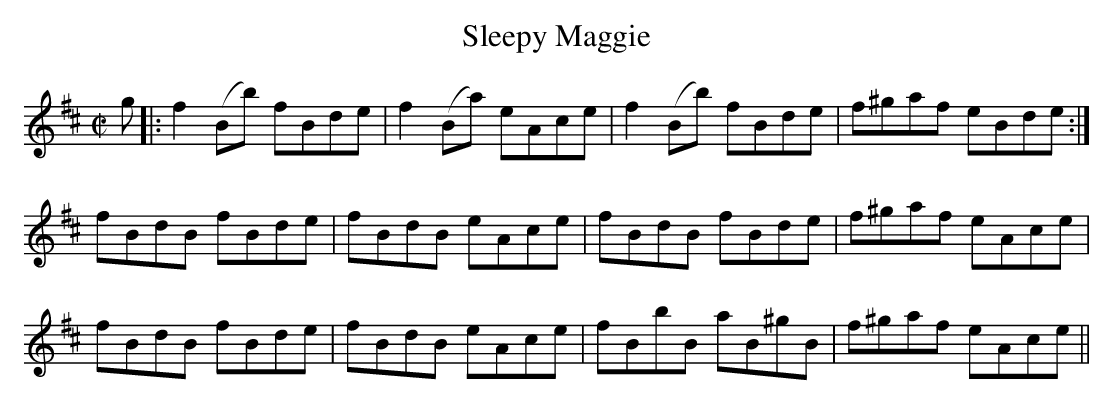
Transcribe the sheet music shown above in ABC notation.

X:1
T:Sleepy Maggie
M:C|
L:1/8
K:Edor
g |: f2 (Bb) fBde | f2 (Ba) eAce | f2 (Bb) fBde | f^gaf eBde :|
fBdB fBde | fBdB eAce | fBdB fBde | f^gaf eAce |
fBdB fBde | fBdB eAce | fBbB aB^gB | f^gaf eAce ||
